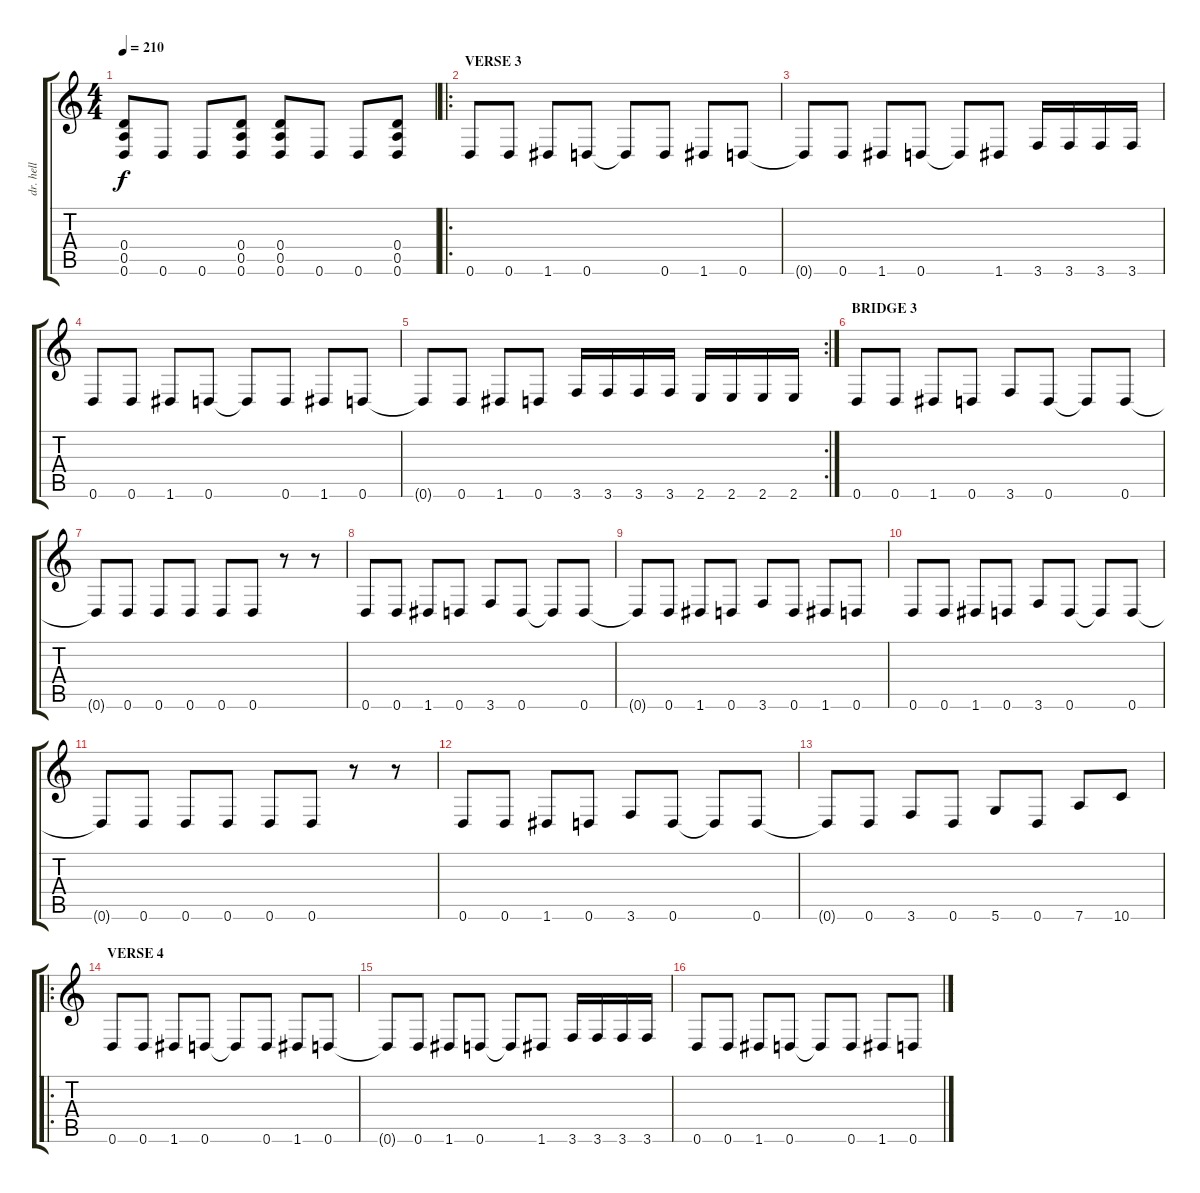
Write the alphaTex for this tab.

\track ("dr. hell" "dr. hell") {instrument distortionguitar}
\staff {score tabs}
\tuning (E4 B3 G3 D3 A2 D2) {hide}
\ts (4 4)
\tempo 210
\clef g2
\ks c
(0.4 0.5 0.6).8{dy f} 0.6.8 0.6.8 (0.4 0.5 0.6).8 (0.4 0.5 0.6).8 0.6.8 0.6.8 (0.4 0.5 0.6).8 |
\ro
\section ("" "VERSE 3")
0.6.8 0.6.8 1.6.8 0.6.8 0.6{t}.8 0.6.8 1.6.8 0.6.8 |
0.6{t}.8 0.6.8 1.6.8 0.6.8 0.6{t}.8 1.6.8 3.6.16 3.6.16 3.6.16 3.6.16 |
0.6.8 0.6.8 1.6.8 0.6.8 0.6{t}.8 0.6.8 1.6.8 0.6.8 |
\rc 2
0.6{t}.8 0.6.8 1.6.8 0.6.8 3.6.16 3.6.16 3.6.16 3.6.16 2.6.16 2.6.16 2.6.16 2.6.16 |
\section ("" "BRIDGE 3")
0.6.8 0.6.8 1.6.8 0.6.8 3.6.8 0.6.8 0.6{t}.8 0.6.8 |
0.6{t}.8 0.6.8 0.6.8 0.6.8 0.6.8 0.6.8 r.8 r.8 |
0.6.8 0.6.8 1.6.8 0.6.8 3.6.8 0.6.8 0.6{t}.8 0.6.8 |
0.6{t}.8 0.6.8 1.6.8 0.6.8 3.6.8 0.6.8 1.6.8 0.6.8 |
0.6.8 0.6.8 1.6.8 0.6.8 3.6.8 0.6.8 0.6{t}.8 0.6.8 |
0.6{t}.8 0.6.8 0.6.8 0.6.8 0.6.8 0.6.8 r.8 r.8 |
0.6.8 0.6.8 1.6.8 0.6.8 3.6.8 0.6.8 0.6{t}.8 0.6.8 |
0.6{t}.8 0.6.8 3.6.8 0.6.8 5.6.8 0.6.8 7.6.8 10.6.8 |
\ro
\section ("" "VERSE 4")
0.6.8 0.6.8 1.6.8 0.6.8 0.6{t}.8 0.6.8 1.6.8 0.6.8 |
0.6{t}.8 0.6.8 1.6.8 0.6.8 0.6{t}.8 1.6.8 3.6.16 3.6.16 3.6.16 3.6.16 |
0.6.8 0.6.8 1.6.8 0.6.8 0.6{t}.8 0.6.8 1.6.8 0.6.8
